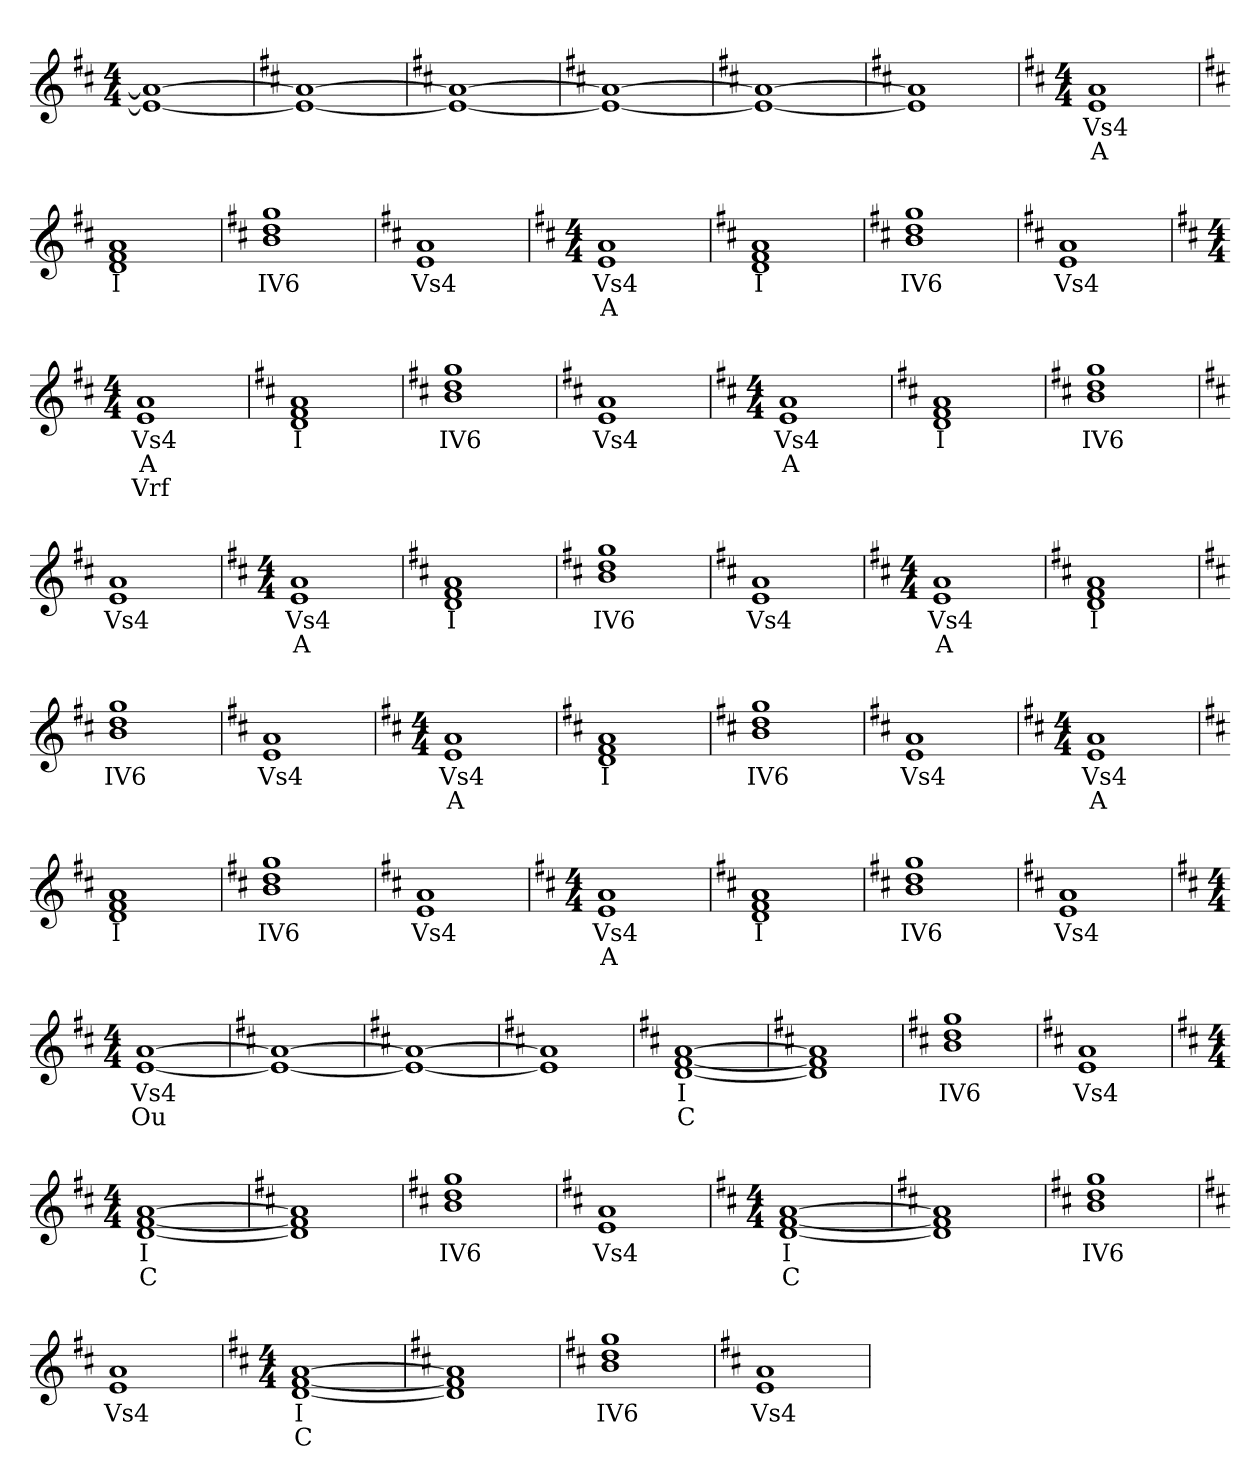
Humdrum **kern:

**kern	**text	**text	**text
*part1	*part1	*part1	*part1
*staff1	*staff1	*staff1	*staff1
*k[f#c#]	*	*	*
*D:	*	*	*
*M4/4	*	*	*
=	=	=	=
1e_ 1a_	.	.	.
=	=	=	=
*k[f#c#]	*	*	*
*D:	*	*	*
1e_ 1a_	.	.	.
=	=	=	=
*k[f#c#]	*	*	*
*D:	*	*	*
1e_ 1a_	.	.	.
=	=	=	=
*k[f#c#]	*	*	*
*D:	*	*	*
1e_ 1a_	.	.	.
=	=	=	=
*k[f#c#]	*	*	*
*D:	*	*	*
1e_ 1a_	.	.	.
=	=	=	=
*k[f#c#]	*	*	*
*D:	*	*	*
1e] 1a]	.	.	.
=	=	=	=
*k[f#c#]	*	*	*
*D:	*	*	*
*M4/4	*	*	*
1e 1a	Vs4	A	.
=	=	=	=
*k[f#c#]	*	*	*
*D:	*	*	*
1d 1f# 1a	I	.	.
=	=	=	=
*k[f#c#]	*	*	*
*D:	*	*	*
1b 1dd 1gg	IV6	.	.
=	=	=	=
*k[f#c#]	*	*	*
*D:	*	*	*
1e 1a	Vs4	.	.
=	=	=	=
*k[f#c#]	*	*	*
*D:	*	*	*
*M4/4	*	*	*
1e 1a	Vs4	A	.
=	=	=	=
*k[f#c#]	*	*	*
*D:	*	*	*
1d 1f# 1a	I	.	.
=	=	=	=
*k[f#c#]	*	*	*
*D:	*	*	*
1b 1dd 1gg	IV6	.	.
=	=	=	=
*k[f#c#]	*	*	*
*D:	*	*	*
1e 1a	Vs4	.	.
=	=	=	=
*k[f#c#]	*	*	*
*D:	*	*	*
*M4/4	*	*	*
1e 1a	Vs4	A	Vrf
=	=	=	=
*k[f#c#]	*	*	*
*D:	*	*	*
1d 1f# 1a	I	.	.
=	=	=	=
*k[f#c#]	*	*	*
*D:	*	*	*
1b 1dd 1gg	IV6	.	.
=	=	=	=
*k[f#c#]	*	*	*
*D:	*	*	*
1e 1a	Vs4	.	.
=	=	=	=
*k[f#c#]	*	*	*
*D:	*	*	*
*M4/4	*	*	*
1e 1a	Vs4	A	.
=	=	=	=
*k[f#c#]	*	*	*
*D:	*	*	*
1d 1f# 1a	I	.	.
=	=	=	=
*k[f#c#]	*	*	*
*D:	*	*	*
1b 1dd 1gg	IV6	.	.
=	=	=	=
*k[f#c#]	*	*	*
*D:	*	*	*
1e 1a	Vs4	.	.
=	=	=	=
*k[f#c#]	*	*	*
*D:	*	*	*
*M4/4	*	*	*
1e 1a	Vs4	A	.
=	=	=	=
*k[f#c#]	*	*	*
*D:	*	*	*
1d 1f# 1a	I	.	.
=	=	=	=
*k[f#c#]	*	*	*
*D:	*	*	*
1b 1dd 1gg	IV6	.	.
=	=	=	=
*k[f#c#]	*	*	*
*D:	*	*	*
1e 1a	Vs4	.	.
=	=	=	=
*k[f#c#]	*	*	*
*D:	*	*	*
*M4/4	*	*	*
1e 1a	Vs4	A	.
=	=	=	=
*k[f#c#]	*	*	*
*D:	*	*	*
1d 1f# 1a	I	.	.
=	=	=	=
*k[f#c#]	*	*	*
*D:	*	*	*
1b 1dd 1gg	IV6	.	.
=	=	=	=
*k[f#c#]	*	*	*
*D:	*	*	*
1e 1a	Vs4	.	.
=	=	=	=
*k[f#c#]	*	*	*
*D:	*	*	*
*M4/4	*	*	*
1e 1a	Vs4	A	.
=	=	=	=
*k[f#c#]	*	*	*
*D:	*	*	*
1d 1f# 1a	I	.	.
=	=	=	=
*k[f#c#]	*	*	*
*D:	*	*	*
1b 1dd 1gg	IV6	.	.
=	=	=	=
*k[f#c#]	*	*	*
*D:	*	*	*
1e 1a	Vs4	.	.
=	=	=	=
*k[f#c#]	*	*	*
*D:	*	*	*
*M4/4	*	*	*
1e 1a	Vs4	A	.
=	=	=	=
*k[f#c#]	*	*	*
*D:	*	*	*
1d 1f# 1a	I	.	.
=	=	=	=
*k[f#c#]	*	*	*
*D:	*	*	*
1b 1dd 1gg	IV6	.	.
=	=	=	=
*k[f#c#]	*	*	*
*D:	*	*	*
1e 1a	Vs4	.	.
=	=	=	=
*k[f#c#]	*	*	*
*D:	*	*	*
*M4/4	*	*	*
1e 1a	Vs4	A	.
=	=	=	=
*k[f#c#]	*	*	*
*D:	*	*	*
1d 1f# 1a	I	.	.
=	=	=	=
*k[f#c#]	*	*	*
*D:	*	*	*
1b 1dd 1gg	IV6	.	.
=	=	=	=
*k[f#c#]	*	*	*
*D:	*	*	*
1e 1a	Vs4	.	.
=	=	=	=
*k[f#c#]	*	*	*
*D:	*	*	*
*M4/4	*	*	*
[1e [1a	Vs4	Ou	.
=	=	=	=
*k[f#c#]	*	*	*
*D:	*	*	*
1e_ 1a_	.	.	.
=	=	=	=
*k[f#c#]	*	*	*
*D:	*	*	*
1e_ 1a_	.	.	.
=	=	=	=
*k[f#c#]	*	*	*
*D:	*	*	*
1e] 1a]	.	.	.
=	=	=	=
*k[f#c#]	*	*	*
*D:	*	*	*
[1d [1f# [1a	I	C	.
=	=	=	=
*k[f#c#]	*	*	*
*D:	*	*	*
1d] 1f#] 1a]	.	.	.
=	=	=	=
*k[f#c#]	*	*	*
*D:	*	*	*
1b 1dd 1gg	IV6	.	.
=	=	=	=
*k[f#c#]	*	*	*
*D:	*	*	*
1e 1a	Vs4	.	.
=	=	=	=
*k[f#c#]	*	*	*
*D:	*	*	*
*M4/4	*	*	*
[1d [1f# [1a	I	C	.
=	=	=	=
*k[f#c#]	*	*	*
*D:	*	*	*
1d] 1f#] 1a]	.	.	.
=	=	=	=
*k[f#c#]	*	*	*
*D:	*	*	*
1b 1dd 1gg	IV6	.	.
=	=	=	=
*k[f#c#]	*	*	*
*D:	*	*	*
1e 1a	Vs4	.	.
=	=	=	=
*k[f#c#]	*	*	*
*D:	*	*	*
*M4/4	*	*	*
[1d [1f# [1a	I	C	.
=	=	=	=
*k[f#c#]	*	*	*
*D:	*	*	*
1d] 1f#] 1a]	.	.	.
=	=	=	=
*k[f#c#]	*	*	*
*D:	*	*	*
1b 1dd 1gg	IV6	.	.
=	=	=	=
*k[f#c#]	*	*	*
*D:	*	*	*
1e 1a	Vs4	.	.
=	=	=	=
*k[f#c#]	*	*	*
*D:	*	*	*
*M4/4	*	*	*
[1d [1f# [1a	I	C	.
=	=	=	=
*k[f#c#]	*	*	*
*D:	*	*	*
1d] 1f#] 1a]	.	.	.
=	=	=	=
*k[f#c#]	*	*	*
*D:	*	*	*
1b 1dd 1gg	IV6	.	.
=	=	=	=
*k[f#c#]	*	*	*
*D:	*	*	*
1e 1a	Vs4	.	.
=	=	=	=
*-	*-	*-	*-
